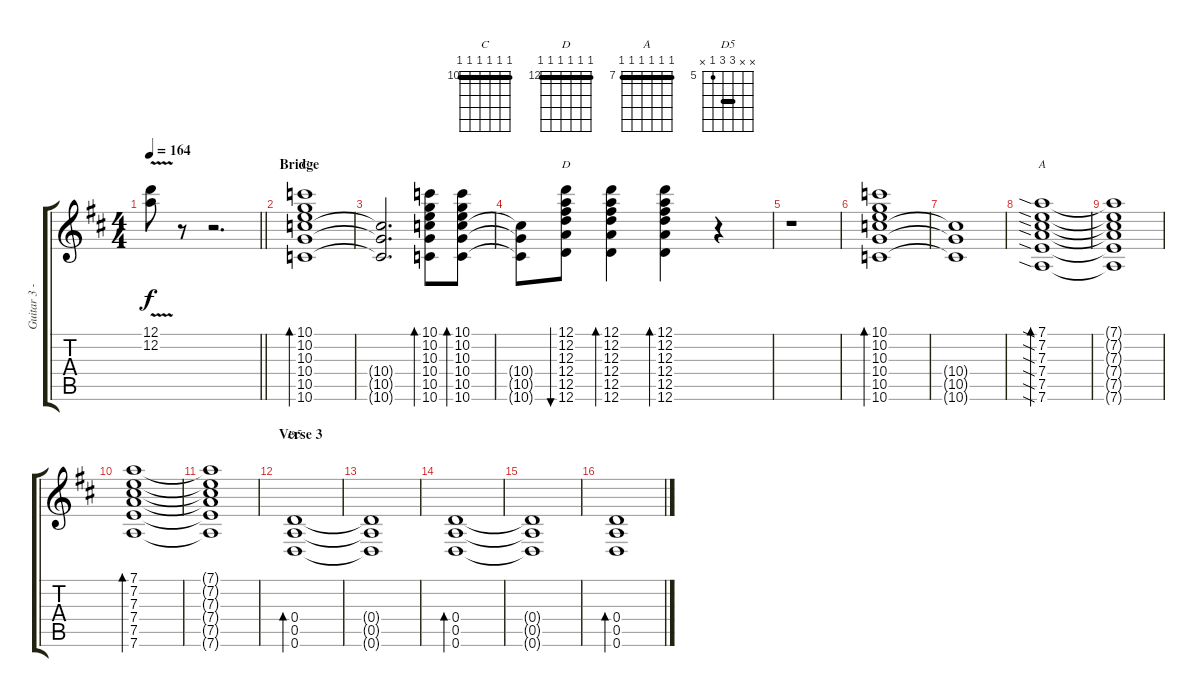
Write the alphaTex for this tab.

\track ("Guitar 3 - Walsh (Open D)" "Guitar 3 -") {instrument distortionguitar}
\staff {score tabs}
\tuning (D4 A3 Gb3 D3 A2 D2) {hide}
\chord ("C" 10 10 10 10 10 10) {firstfret 10 barre 10}
\chord ("D" 12 12 12 12 12 12) {firstfret 12 barre 12}
\chord ("A" 7 7 7 7 7 7) {firstfret 7 barre 7}
\chord ("D5" x x 7 7 5 x) {firstfret 5 barre 7}
\ts (4 4)
\tempo 164
\clef g2
\barLineRight lightlight
\ks d
(12.1{v} 12.2).8{dy f} r.8 r.2{d} |
\section ("" "Bridge")
(10.1 10.2 10.3 10.4 10.5 10.6).1{bd 60 ch "C" volume 9} |
(10.4{t} 10.5{t} 10.6{t}).2{d} (10.1 10.2 10.3 10.4 10.5 10.6).8{bd 60} (10.1 10.2 10.3 10.4 10.5 10.6).8{bd 60} |
(10.4{t} 10.5{t} 10.6{t}).8 (12.1 12.2 12.3 12.4 12.5 12.6).8{bu 60 ch "D"} (12.1 12.2 12.3 12.4 12.5 12.6).4{bd 60} (12.1 12.2 12.3 12.4 12.5 12.6).4{bd 60} r.4 |
r.1 |
(10.1 10.2 10.3 10.4 10.5 10.6).1{bd 60 volume 9} |
(10.4{t} 10.5{t} 10.6{t}).1 |
(7.1{sia} 7.2{sia} 7.3{sia} 7.4{sia} 7.5{sia} 7.6{sia}).1{bd 60 ch "A"} |
(7.1{t} 7.2{t} 7.3{t} 7.4{t} 7.5{t} 7.6{t}).1 |
(7.1 7.2 7.3 7.4 7.5 7.6).1{bd 60} |
(7.1{t} 7.2{t} 7.3{t} 7.4{t} 7.5{t} 7.6{t}).1 |
\section ("" "Verse 3")
(0.4 0.5 0.6).1{bd 120 ch "D5"} |
(0.4{t} 0.5{t} 0.6{t}).1 |
(0.4 0.5 0.6).1{bd 120} |
(0.4{t} 0.5{t} 0.6{t}).1 |
(0.4 0.5 0.6).1{bd 120}
